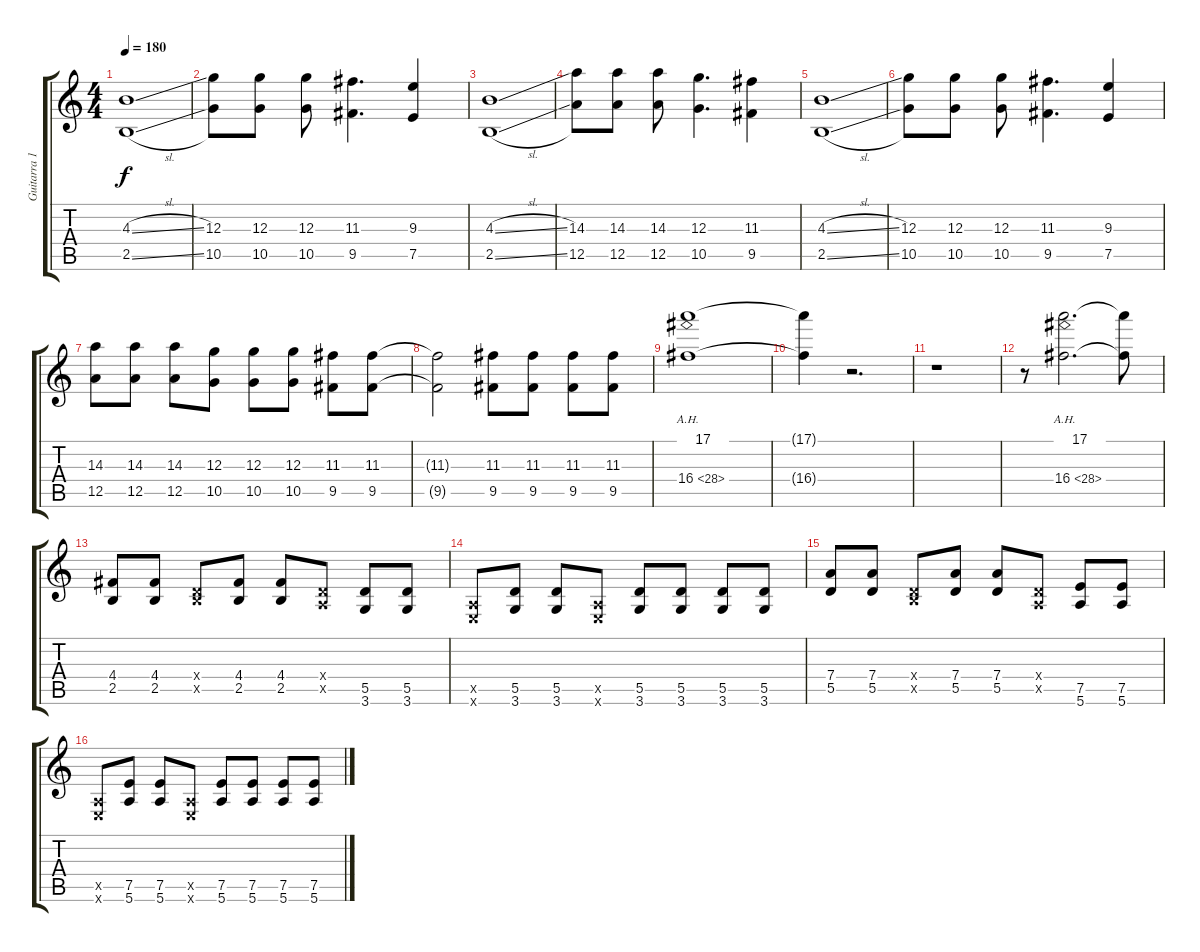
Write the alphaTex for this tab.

\track ("Guitarra 1" "Guitarra 1") {instrument distortionguitar}
\staff {score tabs}
\tuning (E4 B3 G3 D3 A2 E2) {hide}
\ts (4 4)
\tempo 180
\clef g2
\ks c
(4.3{sl} 2.5{sl}).1{dy f} |
(12.3 10.5).8 (12.3 10.5).8 (12.3 10.5).8 (11.3 9.5).4{d} (9.3 7.5).4 |
(4.3{sl} 2.5{sl}).1 |
(14.3 12.5).8 (14.3 12.5).8 (14.3 12.5).8 (12.3 10.5).4{d} (11.3 9.5).4 |
(4.3{sl} 2.5{sl}).1 |
(12.3 10.5).8 (12.3 10.5).8 (12.3 10.5).8 (11.3 9.5).4{d} (9.3 7.5).4 |
(14.3 12.5).8 (14.3 12.5).8 (14.3 12.5).8 (12.3 10.5).8 (12.3 10.5).8 (12.3 10.5).8 (11.3 9.5).8 (11.3 9.5).8 |
(11.3{t} 9.5{t}).2 (11.3 9.5).8 (11.3 9.5).8 (11.3 9.5).8 (11.3 9.5).8 |
(17.1 16.4{ah 12}).1 |
(17.1{t} 16.4{t}).4 r.2{d} |
r.1 |
r.8 (17.1 16.4{ah 12}).2{d} (17.1{t} 16.4{t}).8 |
(4.4 2.5).8 (4.4 2.5).8 (0.4{x} 2.5{x}).8 (4.4 2.5).8 (4.4 2.5).8 (0.4{x} 0.5{x}).8 (5.5 3.6).8 (5.5 3.6).8 |
(0.5{x} 0.6{x}).8 (5.5 3.6).8 (5.5 3.6).8 (0.5{x} 0.6{x}).8 (5.5 3.6).8 (5.5 3.6).8 (5.5 3.6).8 (5.5 3.6).8 |
(7.4 5.5).8 (7.4 5.5).8 (0.4{x} 2.5{x}).8 (7.4 5.5).8 (7.4 5.5).8 (0.4{x} 0.5{x}).8 (7.5 5.6).8 (7.5 5.6).8 |
(0.5{x} 0.6{x}).8 (7.5 5.6).8 (7.5 5.6).8 (0.5{x} 0.6{x}).8 (7.5 5.6).8 (7.5 5.6).8 (7.5 5.6).8 (7.5 5.6).8
